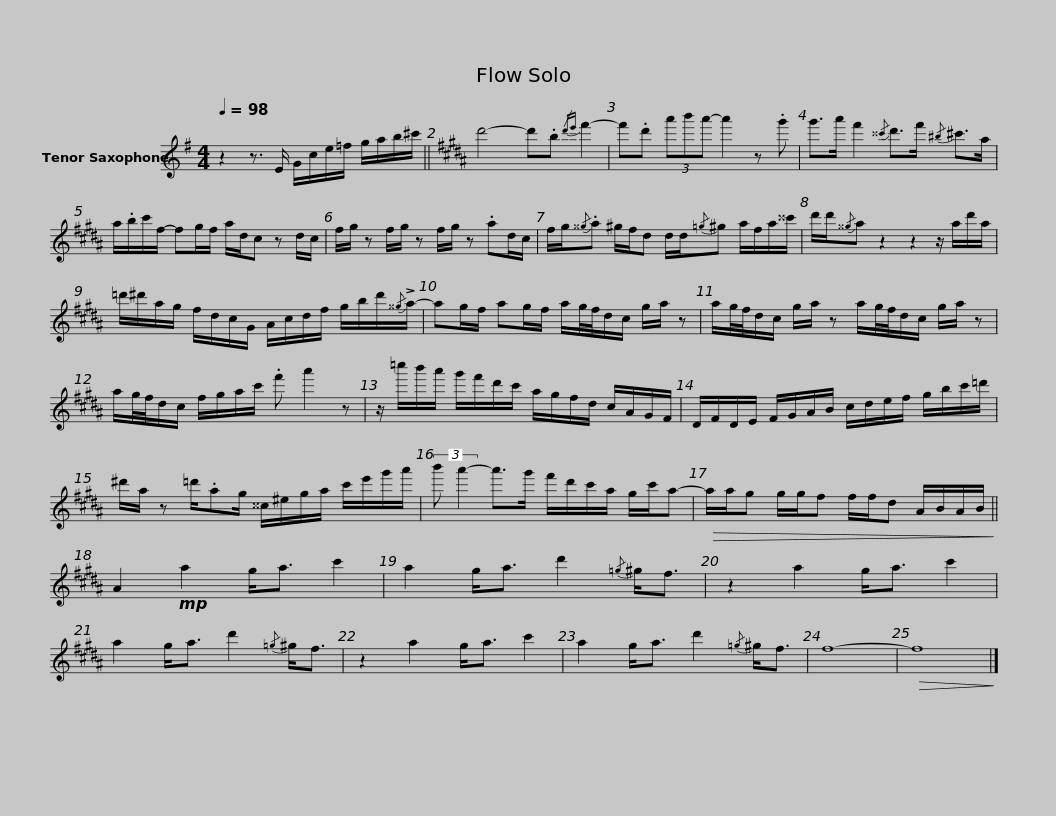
X:1
L:1/8
Q:1/4=98
M:4/4
I:linebreak $
K:none
V:1 treble transpose=-14
V:1
[K:G] z2 z3/2 E/ G/c/e/=f/ g/a/b/^c'/ ||[K:B] d'4- d'.b{/d'e'} f'2- | f'.d' (3a'b'a'- a'2 z .g' |$ g'>a' f'2{/^^c'} d'>f'{/^b} ^c'>a | a/.b/c'/f/- fg/f/ a/d/c z d/c/ | %5
 f/g/ z f/g/ z f/g/ z .ad/c/ |$ f/g/{/^^g}.a ^g/f/d d/d/{/=g}^g a/f/a/^^c'/ | d'/d'/{/^^g}a z2 z2 z/ a/d'/a/ |$ =d'/^d'/a/g/ f/d/c/G/ A/c/d/f/ g/b/d'/{/^^g}!>!a/- | ag/f/ ag/f/ a/g/4f/4d/c/ g/a/ z |$ %10
 a/g/4f/4d/c/ g/a/ z a/g/4f/4d/c/ g/a/ z | a/g/4f/4d/c/ f/g/a/c'/ .f' a'2 z |$ z/ =c''/b'/a'/ g'/f'/d'/c'/ a/g/f/d/ c/A/G/F/ | D/F/D/E/ F/G/A/B/ c/d/e/f/ g/b/c'/=d'/ |$ ^d'/a/ z =d'/.ag/ ^^c/^e/g/a/ c'/e'/g'/a'/ | %15
 (3:2:2b' a'2- a'>g' f'/d'/c'/a/ g/c'/a- |!>(! a/a/g g/g/f f/f/d A/B/A/B/!>)! ||$ A2!mp! a2 g<a c'2 | a2 g<a d'2{/=g} ^g<f | z2 a2 g<a c'2 | %20
 a2 g<a d'2{/=g} ^g<f | z2 a2 g<a c'2 |$ a2 g<a d'2{/=g} ^g<f | f8- |!>(! f8!>)! |] %25
